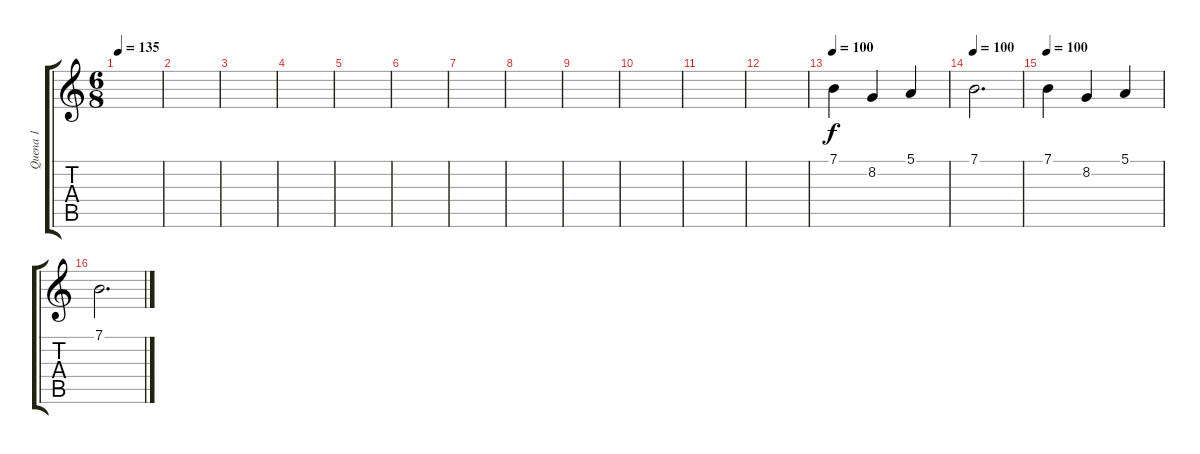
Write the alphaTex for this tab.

\track ("Quena 1" "Quena 1") {instrument piccolo}
\staff {score tabs}
\tuning (E4 B3 G3 D3 A2 E2) {hide}
\ts (6 8)
\tempo 135
\clef g2
\ks c
|
|
|
|
|
|
|
|
|
|
|
|
\tempo 100
7.1.4 8.2.4 5.1.4 |
\tempo 100
7.1.2{d} |
\tempo 100
7.1.4 8.2.4 5.1.4 |
7.1.2{d}
